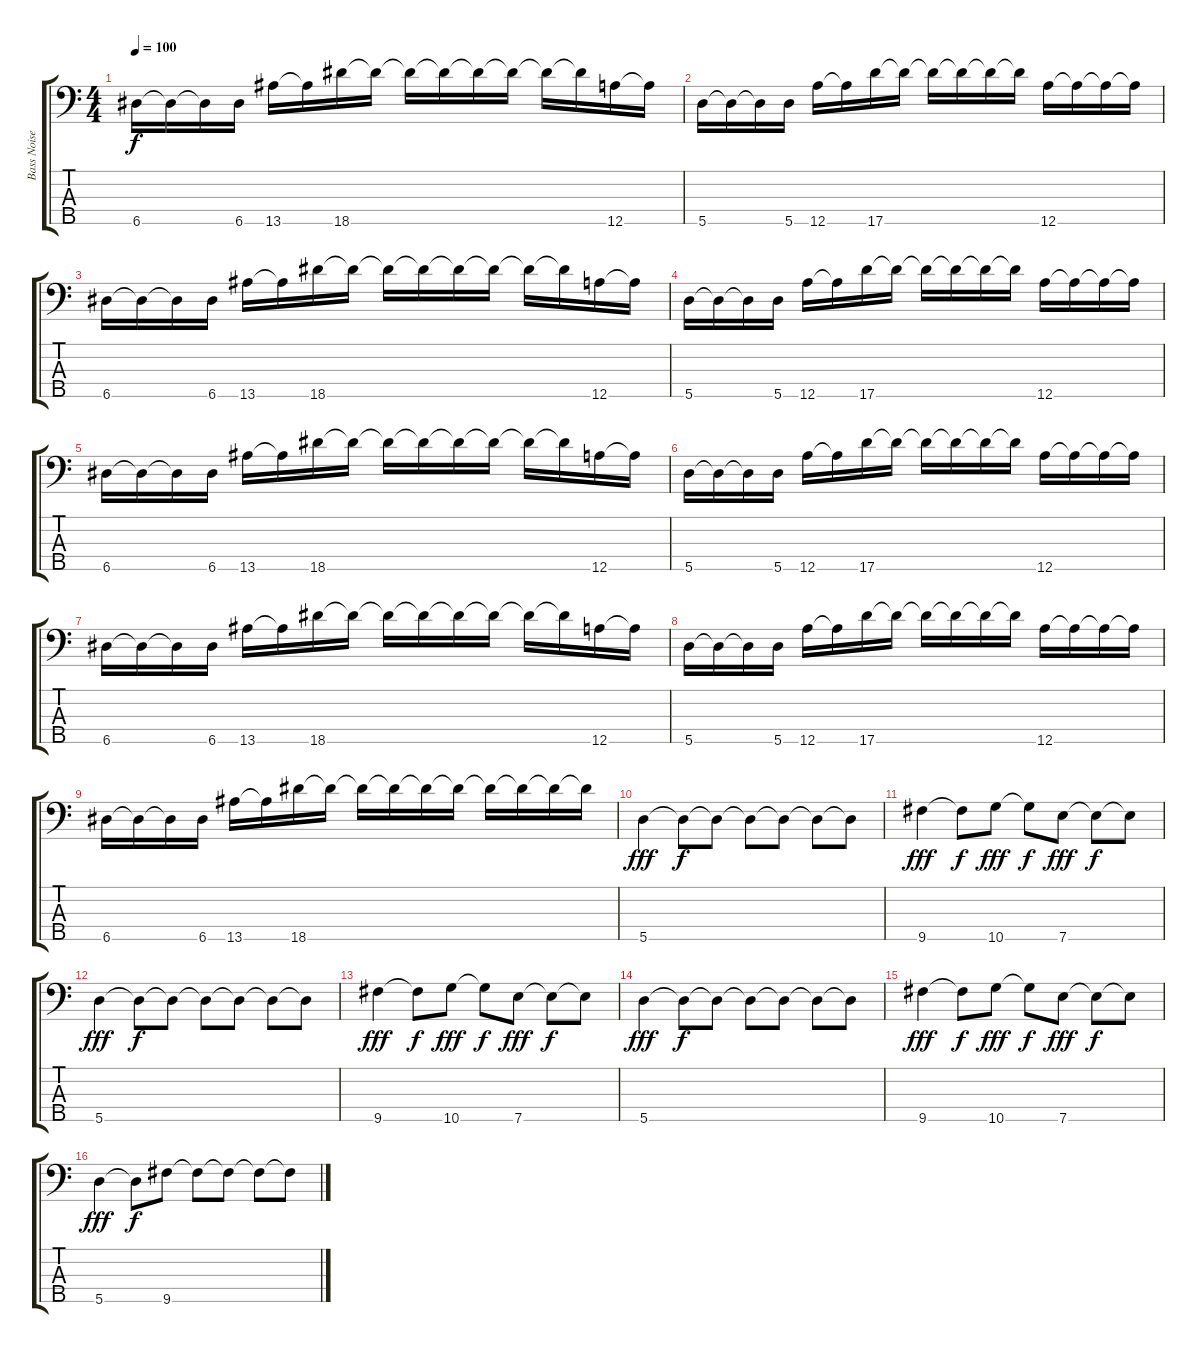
\track ("Bass Noise" "Bass Noise") {instrument slapbass1}
\staff {score tabs}
\tuning (F1 C1 G0 D0 A-1) {hide}
\ts (4 4)
\tempo 100
\clef f4
\ks c
6.5.16{dy f} 6.5{t}.16 6.5{t}.16 6.5.16 13.5.16 13.5{t}.16 18.5.16 18.5{t}.16 18.5{t}.16 18.5{t}.16 18.5{t}.16 18.5{t}.16 18.5{t}.16 18.5{t}.16 12.5.16 12.5{t}.16 |
5.5.16 5.5{t}.16 5.5{t}.16 5.5.16 12.5.16 12.5{t}.16 17.5.16 17.5{t}.16 17.5{t}.16 17.5{t}.16 17.5{t}.16 17.5{t}.16 12.5.16 12.5{t}.16 12.5{t}.16 12.5{t}.16 |
6.5.16 6.5{t}.16 6.5{t}.16 6.5.16 13.5.16 13.5{t}.16 18.5.16 18.5{t}.16 18.5{t}.16 18.5{t}.16 18.5{t}.16 18.5{t}.16 18.5{t}.16 18.5{t}.16 12.5.16 12.5{t}.16 |
5.5.16 5.5{t}.16 5.5{t}.16 5.5.16 12.5.16 12.5{t}.16 17.5.16 17.5{t}.16 17.5{t}.16 17.5{t}.16 17.5{t}.16 17.5{t}.16 12.5.16 12.5{t}.16 12.5{t}.16 12.5{t}.16 |
6.5.16 6.5{t}.16 6.5{t}.16 6.5.16 13.5.16 13.5{t}.16 18.5.16 18.5{t}.16 18.5{t}.16 18.5{t}.16 18.5{t}.16 18.5{t}.16 18.5{t}.16 18.5{t}.16 12.5.16 12.5{t}.16 |
5.5.16 5.5{t}.16 5.5{t}.16 5.5.16 12.5.16 12.5{t}.16 17.5.16 17.5{t}.16 17.5{t}.16 17.5{t}.16 17.5{t}.16 17.5{t}.16 12.5.16 12.5{t}.16 12.5{t}.16 12.5{t}.16 |
6.5.16 6.5{t}.16 6.5{t}.16 6.5.16 13.5.16 13.5{t}.16 18.5.16 18.5{t}.16 18.5{t}.16 18.5{t}.16 18.5{t}.16 18.5{t}.16 18.5{t}.16 18.5{t}.16 12.5.16 12.5{t}.16 |
5.5.16 5.5{t}.16 5.5{t}.16 5.5.16 12.5.16 12.5{t}.16 17.5.16 17.5{t}.16 17.5{t}.16 17.5{t}.16 17.5{t}.16 17.5{t}.16 12.5.16 12.5{t}.16 12.5{t}.16 12.5{t}.16 |
6.5.16 6.5{t}.16 6.5{t}.16 6.5.16 13.5.16 13.5{t}.16 18.5.16 18.5{t}.16 18.5{t}.16 18.5{t}.16 18.5{t}.16 18.5{t}.16 18.5{t}.16 18.5{t}.16 18.5{t}.16 18.5{t}.16 |
5.5.4{dy fff} 5.5{t}.8{dy f} 5.5{t}.8 5.5{t}.8 5.5{t}.8 5.5{t}.8 5.5{t}.8 |
9.5.4{dy fff} 9.5{t}.8{dy f} 10.5.8{dy fff} 10.5{t}.8{dy f} 7.5.8{dy fff} 7.5{t}.8{dy f} 7.5{t}.8 |
5.5.4{dy fff} 5.5{t}.8{dy f} 5.5{t}.8 5.5{t}.8 5.5{t}.8 5.5{t}.8 5.5{t}.8 |
9.5.4{dy fff} 9.5{t}.8{dy f} 10.5.8{dy fff} 10.5{t}.8{dy f} 7.5.8{dy fff} 7.5{t}.8{dy f} 7.5{t}.8 |
5.5.4{dy fff} 5.5{t}.8{dy f} 5.5{t}.8 5.5{t}.8 5.5{t}.8 5.5{t}.8 5.5{t}.8 |
9.5.4{dy fff} 9.5{t}.8{dy f} 10.5.8{dy fff} 10.5{t}.8{dy f} 7.5.8{dy fff} 7.5{t}.8{dy f} 7.5{t}.8 |
5.5.4{dy fff} 5.5{t}.8{dy f} 9.5.8 9.5{t}.8 9.5{t}.8 9.5{t}.8 9.5{t}.8
